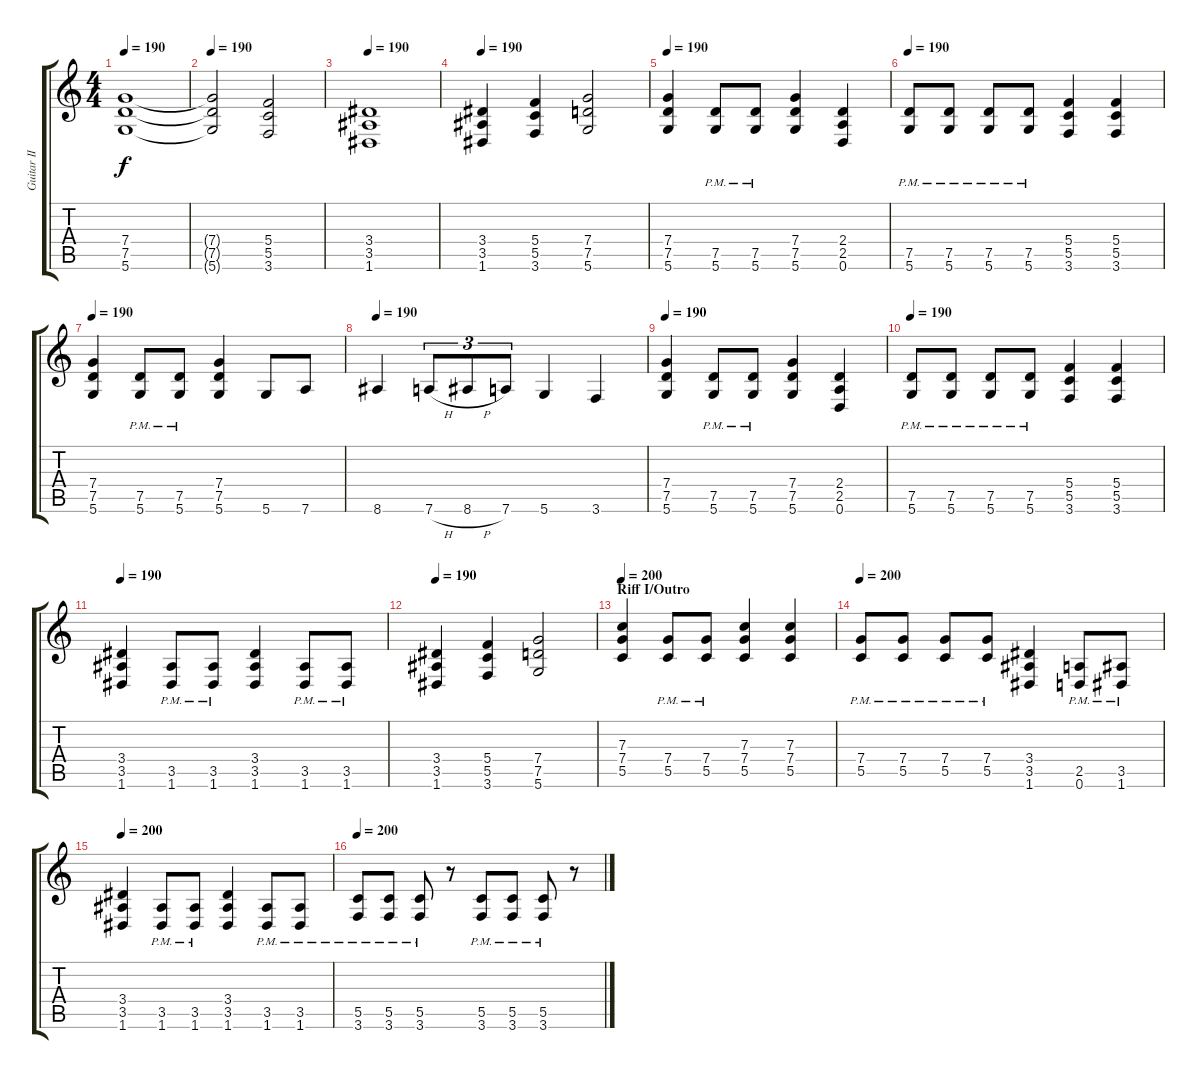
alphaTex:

\track ("Guitar II (Right)" "Guitar II ") {instrument distortionguitar}
\staff {score tabs}
\tuning (D4 A3 F3 C3 G2 D2) {hide}
\ts (4 4)
\tempo 190
\clef g2
\ks c
(7.4 7.5 5.6).1{dy f} |
\tempo 190
(7.4{t} 7.5{t} 5.6{t}).2 (5.4 5.5 3.6).2 |
\tempo 190
(3.4 3.5 1.6).1 |
\tempo 190
(3.4 3.5 1.6).4 (5.4 5.5 3.6).4 (7.4 7.5 5.6).2 |
\tempo 190
(7.4 7.5 5.6).4 (7.5{pm} 5.6{pm}).8 (7.5{pm} 5.6{pm}).8 (7.4 7.5 5.6).4 (2.4 2.5 0.6).4 |
\tempo 190
(7.5{pm} 5.6{pm}).8 (7.5{pm} 5.6{pm}).8 (7.5{pm} 5.6{pm}).8 (7.5{pm} 5.6{pm}).8 (5.4 5.5 3.6).4 (5.4 5.5 3.6).4 |
\tempo 190
(7.4 7.5 5.6).4 (7.5{pm} 5.6{pm}).8 (7.5{pm} 5.6{pm}).8 (7.4 7.5 5.6).4 5.6.8 7.6.8 |
\tempo 190
8.6.4 7.6{h}.8{tu (3 2)} 8.6{h}.8{tu (3 2)} 7.6.8{tu (3 2)} 5.6.4 3.6.4 |
\tempo 190
(7.4 7.5 5.6).4 (7.5{pm} 5.6{pm}).8 (7.5{pm} 5.6{pm}).8 (7.4 7.5 5.6).4 (2.4 2.5 0.6).4 |
\tempo 190
(7.5{pm} 5.6{pm}).8 (7.5{pm} 5.6{pm}).8 (7.5{pm} 5.6{pm}).8 (7.5{pm} 5.6{pm}).8 (5.4 5.5 3.6).4 (5.4 5.5 3.6).4 |
\tempo 190
(3.4 3.5 1.6).4 (3.5{pm} 1.6{pm}).8 (3.5{pm} 1.6{pm}).8 (3.4 3.5 1.6).4 (3.5{pm} 1.6{pm}).8 (3.5{pm} 1.6{pm}).8 |
\tempo 190
(3.4 3.5 1.6).4 (5.4 5.5 3.6).4 (7.4 7.5 5.6).2 |
\section ("" "Riff I/Outro")
\tempo 200
(7.3 7.4 5.5).4 (7.4{pm} 5.5{pm}).8 (7.4{pm} 5.5{pm}).8 (7.3 7.4 5.5).4 (7.3 7.4 5.5).4 |
\tempo 200
(7.4{pm} 5.5{pm}).8 (7.4{pm} 5.5{pm}).8 (7.4{pm} 5.5{pm}).8 (7.4{pm} 5.5{pm}).8 (3.4 3.5 1.6).4 (2.5{pm} 0.6{pm}).8 (3.5{pm} 1.6{pm}).8 |
\tempo 200
(3.4 3.5 1.6).4 (3.5{pm} 1.6{pm}).8 (3.5{pm} 1.6{pm}).8 (3.4 3.5 1.6).4 (3.5{pm} 1.6{pm}).8 (3.5{pm} 1.6{pm}).8 |
\tempo 200
(5.5{pm} 3.6{pm}).8 (5.5{pm} 3.6{pm}).8 (5.5{pm} 3.6{pm}).8 r.8 (5.5{pm} 3.6{pm}).8 (5.5{pm} 3.6{pm}).8 (5.5{pm} 3.6{pm}).8 r.8
